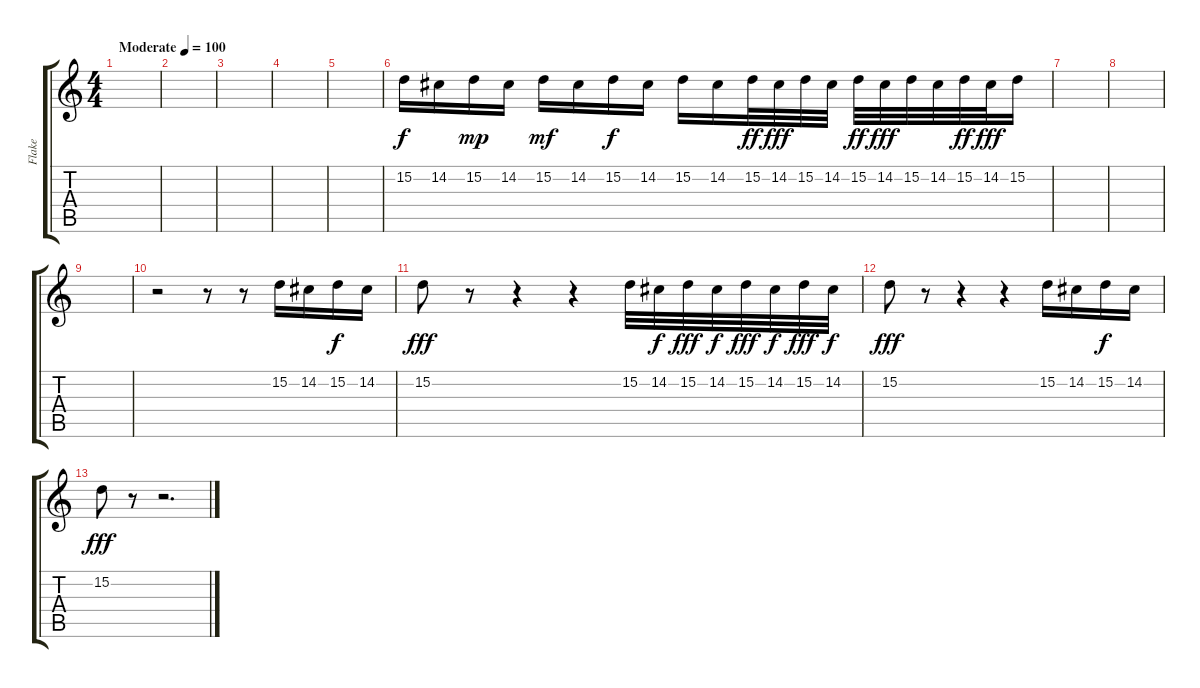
\track ("Flake" "Flake") {instrument glockenspiel}
\staff {score tabs}
\tuning (E4 B3 G3 D3 A2 E2) {hide}
\ts (4 4)
\tempo (100 "Moderate")
\clef g2
\ks c
|
|
|
|
|
15.2.16 14.2.16 15.2.16{dy mp} 14.2.16 15.2.16{dy mf} 14.2.16 15.2.16{dy f} 14.2.16 15.2.16 14.2.16 15.2.32{dy ff} 14.2.32{dy fff} 15.2.32 14.2.32 15.2.32{dy ff} 14.2.32{dy fff} 15.2.32 14.2.32 15.2.32{dy ff} 14.2.32{dy fff} 15.2.16 |
|
|
|
r.2 r.8 r.8 15.2.16 14.2.16 15.2.16{dy f} 14.2.16 |
15.2.8{dy fff} r.8 r.4 r.4 15.2.32 14.2.32{dy f} 15.2.32{dy fff} 14.2.32{dy f} 15.2.32{dy fff} 14.2.32{dy f} 15.2.32{dy fff} 14.2.32{dy f} |
15.2.8{dy fff} r.8 r.4 r.4 15.2.16 14.2.16 15.2.16{dy f} 14.2.16 |
15.2.8{dy fff} r.8 r.2{d}
